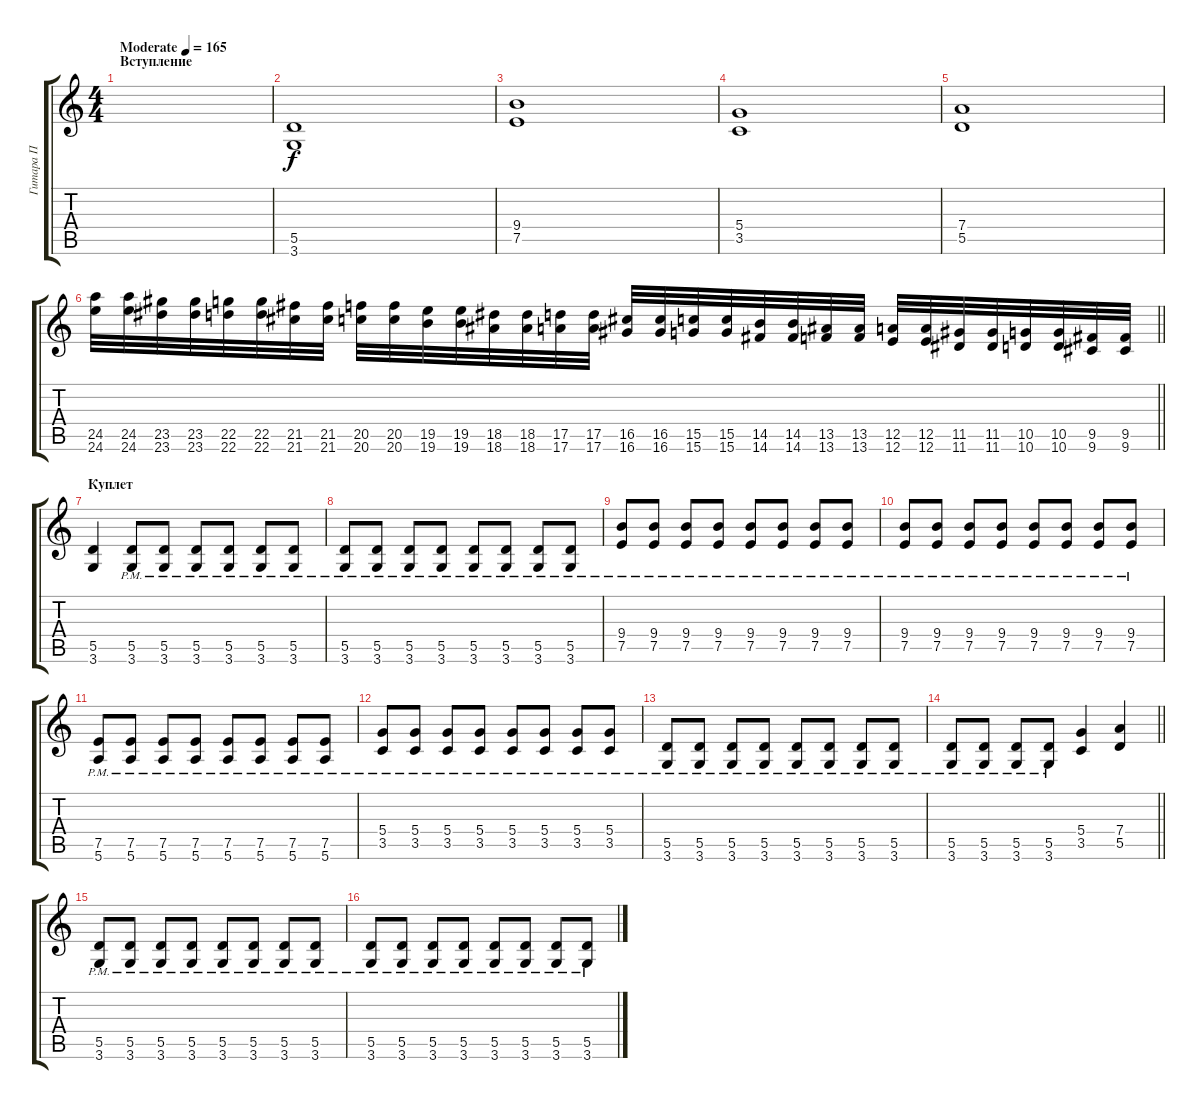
\track ("Гитара П" "Гитара П") {instrument overdrivenguitar}
\staff {score tabs}
\tuning (E4 B3 G3 D3 A2 E2) {hide}
\ts (4 4)
\section ("" "Вступление")
\tempo (165 "Moderate")
\clef g2
\ks c
|
(5.5 3.6).1 |
(9.4 7.5).1 |
(5.4 3.5).1 |
(7.4 5.5).1 |
\barLineRight lightlight
(24.5 24.6).32 (24.5 24.6).32 (23.5 23.6).32 (23.5 23.6).32 (22.5 22.6).32 (22.5 22.6).32 (21.5 21.6).32 (21.5 21.6).32 (20.5 20.6).32 (20.5 20.6).32 (19.5 19.6).32 (19.5 19.6).32 (18.5 18.6).32 (18.5 18.6).32 (17.5 17.6).32 (17.5 17.6).32 (16.5 16.6).32 (16.5 16.6).32 (15.5 15.6).32 (15.5 15.6).32 (14.5 14.6).32 (14.5 14.6).32 (13.5 13.6).32 (13.5 13.6).32 (12.5 12.6).32 (12.5 12.6).32 (11.5 11.6).32 (11.5 11.6).32 (10.5 10.6).32 (10.5 10.6).32 (9.5 9.6).32 (9.5 9.6).32 |
\section ("" "Куплет")
(5.5 3.6).4 (5.5{pm} 3.6{pm}).8 (5.5{pm} 3.6{pm}).8 (5.5{pm} 3.6{pm}).8 (5.5{pm} 3.6{pm}).8 (5.5{pm} 3.6{pm}).8 (5.5{pm} 3.6{pm}).8 |
(5.5{pm} 3.6{pm}).8 (5.5{pm} 3.6{pm}).8 (5.5{pm} 3.6{pm}).8 (5.5{pm} 3.6{pm}).8 (5.5{pm} 3.6{pm}).8 (5.5{pm} 3.6{pm}).8 (5.5{pm} 3.6{pm}).8 (5.5{pm} 3.6{pm}).8 |
(9.4{pm} 7.5{pm}).8 (9.4{pm} 7.5{pm}).8 (9.4{pm} 7.5{pm}).8 (9.4{pm} 7.5{pm}).8 (9.4{pm} 7.5{pm}).8 (9.4{pm} 7.5{pm}).8 (9.4{pm} 7.5{pm}).8 (9.4{pm} 7.5{pm}).8 |
(9.4{pm} 7.5{pm}).8 (9.4{pm} 7.5{pm}).8 (9.4{pm} 7.5{pm}).8 (9.4{pm} 7.5{pm}).8 (9.4{pm} 7.5{pm}).8 (9.4{pm} 7.5{pm}).8 (9.4{pm} 7.5{pm}).8 (9.4{pm} 7.5{pm}).8 |
(7.5{pm} 5.6{pm}).8 (7.5{pm} 5.6{pm}).8 (7.5{pm} 5.6{pm}).8 (7.5{pm} 5.6{pm}).8 (7.5{pm} 5.6{pm}).8 (7.5{pm} 5.6{pm}).8 (7.5{pm} 5.6{pm}).8 (7.5{pm} 5.6{pm}).8 |
(5.4{pm} 3.5{pm}).8 (5.4{pm} 3.5{pm}).8 (5.4{pm} 3.5{pm}).8 (5.4{pm} 3.5{pm}).8 (5.4{pm} 3.5{pm}).8 (5.4{pm} 3.5{pm}).8 (5.4{pm} 3.5{pm}).8 (5.4{pm} 3.5{pm}).8 |
(5.5{pm} 3.6{pm}).8 (5.5{pm} 3.6{pm}).8 (5.5{pm} 3.6{pm}).8 (5.5{pm} 3.6{pm}).8 (5.5{pm} 3.6{pm}).8 (5.5{pm} 3.6{pm}).8 (5.5{pm} 3.6{pm}).8 (5.5{pm} 3.6{pm}).8 |
\barLineRight lightlight
(5.5{pm} 3.6{pm}).8 (5.5{pm} 3.6{pm}).8 (5.5{pm} 3.6{pm}).8 (5.5{pm} 3.6{pm}).8 (5.4 3.5).4 (7.4 5.5).4 |
\section ("" " ")
(5.5{pm} 3.6{pm}).8 (5.5{pm} 3.6{pm}).8 (5.5{pm} 3.6{pm}).8 (5.5{pm} 3.6{pm}).8 (5.5{pm} 3.6{pm}).8 (5.5{pm} 3.6{pm}).8 (5.5{pm} 3.6{pm}).8 (5.5{pm} 3.6{pm}).8 |
(5.5{pm} 3.6{pm}).8 (5.5{pm} 3.6{pm}).8 (5.5{pm} 3.6{pm}).8 (5.5{pm} 3.6{pm}).8 (5.5{pm} 3.6{pm}).8 (5.5{pm} 3.6{pm}).8 (5.5{pm} 3.6{pm}).8 (5.5{pm} 3.6{pm}).8
